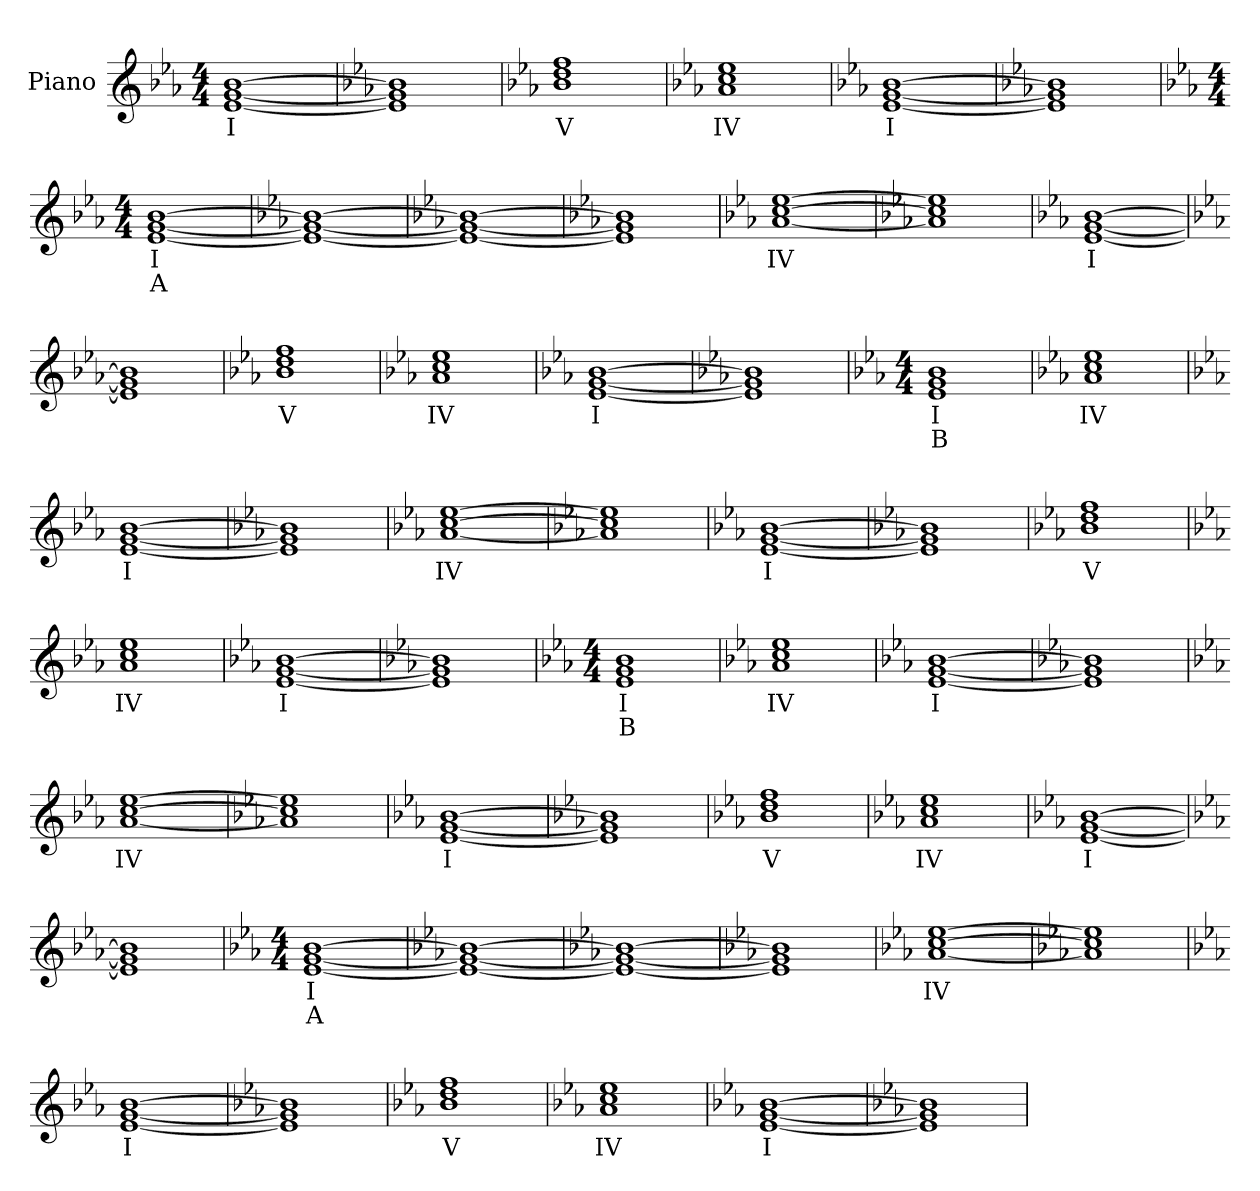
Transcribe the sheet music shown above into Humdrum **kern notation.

**kern	**text	**text
*part1	*part1	*part1
*staff1	*staff1	*staff1
*I"Piano	*	*
*I'Pno	*	*
*k[b-e-a-]	*	*
*E-:	*	*
*M4/4	*	*
=	=	=
[1e- [1g [1b-	I	.
=	=	=
*k[b-e-a-]	*	*
*E-:	*	*
1e-] 1g] 1b-]	.	.
=	=	=
*k[b-e-a-]	*	*
*E-:	*	*
1b- 1dd 1ff	V	.
=	=	=
*k[b-e-a-]	*	*
*E-:	*	*
1a- 1cc 1ee-	IV	.
=	=	=
*k[b-e-a-]	*	*
*E-:	*	*
[1e- [1g [1b-	I	.
=	=	=
*k[b-e-a-]	*	*
*E-:	*	*
1e-] 1g] 1b-]	.	.
=	=	=
*k[b-e-a-]	*	*
*E-:	*	*
*M4/4	*	*
[1e- [1g [1b-	I	A
=	=	=
*k[b-e-a-]	*	*
*E-:	*	*
1e-_ 1g_ 1b-_	.	.
=	=	=
*k[b-e-a-]	*	*
*E-:	*	*
1e-_ 1g_ 1b-_	.	.
=	=	=
*k[b-e-a-]	*	*
*E-:	*	*
1e-] 1g] 1b-]	.	.
=	=	=
*k[b-e-a-]	*	*
*E-:	*	*
[1a- [1cc [1ee-	IV	.
=	=	=
*k[b-e-a-]	*	*
*E-:	*	*
1a-] 1cc] 1ee-]	.	.
=	=	=
*k[b-e-a-]	*	*
*E-:	*	*
[1e- [1g [1b-	I	.
=	=	=
*k[b-e-a-]	*	*
*E-:	*	*
1e-] 1g] 1b-]	.	.
=	=	=
*k[b-e-a-]	*	*
*E-:	*	*
1b- 1dd 1ff	V	.
=	=	=
*k[b-e-a-]	*	*
*E-:	*	*
1a- 1cc 1ee-	IV	.
=	=	=
*k[b-e-a-]	*	*
*E-:	*	*
[1e- [1g [1b-	I	.
=	=	=
*k[b-e-a-]	*	*
*E-:	*	*
1e-] 1g] 1b-]	.	.
=	=	=
*k[b-e-a-]	*	*
*E-:	*	*
*M4/4	*	*
1e- 1g 1b-	I	B
=	=	=
*k[b-e-a-]	*	*
*E-:	*	*
1a- 1cc 1ee-	IV	.
=	=	=
*k[b-e-a-]	*	*
*E-:	*	*
[1e- [1g [1b-	I	.
=	=	=
*k[b-e-a-]	*	*
*E-:	*	*
1e-] 1g] 1b-]	.	.
=	=	=
*k[b-e-a-]	*	*
*E-:	*	*
[1a- [1cc [1ee-	IV	.
=	=	=
*k[b-e-a-]	*	*
*E-:	*	*
1a-] 1cc] 1ee-]	.	.
=	=	=
*k[b-e-a-]	*	*
*E-:	*	*
[1e- [1g [1b-	I	.
=	=	=
*k[b-e-a-]	*	*
*E-:	*	*
1e-] 1g] 1b-]	.	.
=	=	=
*k[b-e-a-]	*	*
*E-:	*	*
1b- 1dd 1ff	V	.
=	=	=
*k[b-e-a-]	*	*
*E-:	*	*
1a- 1cc 1ee-	IV	.
=	=	=
*k[b-e-a-]	*	*
*E-:	*	*
[1e- [1g [1b-	I	.
=	=	=
*k[b-e-a-]	*	*
*E-:	*	*
1e-] 1g] 1b-]	.	.
=	=	=
*k[b-e-a-]	*	*
*E-:	*	*
*M4/4	*	*
1e- 1g 1b-	I	B
=	=	=
*k[b-e-a-]	*	*
*E-:	*	*
1a- 1cc 1ee-	IV	.
=	=	=
*k[b-e-a-]	*	*
*E-:	*	*
[1e- [1g [1b-	I	.
=	=	=
*k[b-e-a-]	*	*
*E-:	*	*
1e-] 1g] 1b-]	.	.
=	=	=
*k[b-e-a-]	*	*
*E-:	*	*
[1a- [1cc [1ee-	IV	.
=	=	=
*k[b-e-a-]	*	*
*E-:	*	*
1a-] 1cc] 1ee-]	.	.
=	=	=
*k[b-e-a-]	*	*
*E-:	*	*
[1e- [1g [1b-	I	.
=	=	=
*k[b-e-a-]	*	*
*E-:	*	*
1e-] 1g] 1b-]	.	.
=	=	=
*k[b-e-a-]	*	*
*E-:	*	*
1b- 1dd 1ff	V	.
=	=	=
*k[b-e-a-]	*	*
*E-:	*	*
1a- 1cc 1ee-	IV	.
=	=	=
*k[b-e-a-]	*	*
*E-:	*	*
[1e- [1g [1b-	I	.
=	=	=
*k[b-e-a-]	*	*
*E-:	*	*
1e-] 1g] 1b-]	.	.
=	=	=
*k[b-e-a-]	*	*
*E-:	*	*
*M4/4	*	*
[1e- [1g [1b-	I	A
=	=	=
*k[b-e-a-]	*	*
*E-:	*	*
1e-_ 1g_ 1b-_	.	.
=	=	=
*k[b-e-a-]	*	*
*E-:	*	*
1e-_ 1g_ 1b-_	.	.
=	=	=
*k[b-e-a-]	*	*
*E-:	*	*
1e-] 1g] 1b-]	.	.
=	=	=
*k[b-e-a-]	*	*
*E-:	*	*
[1a- [1cc [1ee-	IV	.
=	=	=
*k[b-e-a-]	*	*
*E-:	*	*
1a-] 1cc] 1ee-]	.	.
=	=	=
*k[b-e-a-]	*	*
*E-:	*	*
[1e- [1g [1b-	I	.
=	=	=
*k[b-e-a-]	*	*
*E-:	*	*
1e-] 1g] 1b-]	.	.
=	=	=
*k[b-e-a-]	*	*
*E-:	*	*
1b- 1dd 1ff	V	.
=	=	=
*k[b-e-a-]	*	*
*E-:	*	*
1a- 1cc 1ee-	IV	.
=	=	=
*k[b-e-a-]	*	*
*E-:	*	*
[1e- [1g [1b-	I	.
=	=	=
*k[b-e-a-]	*	*
*E-:	*	*
1e-] 1g] 1b-]	.	.
=	=	=
*-	*-	*-
